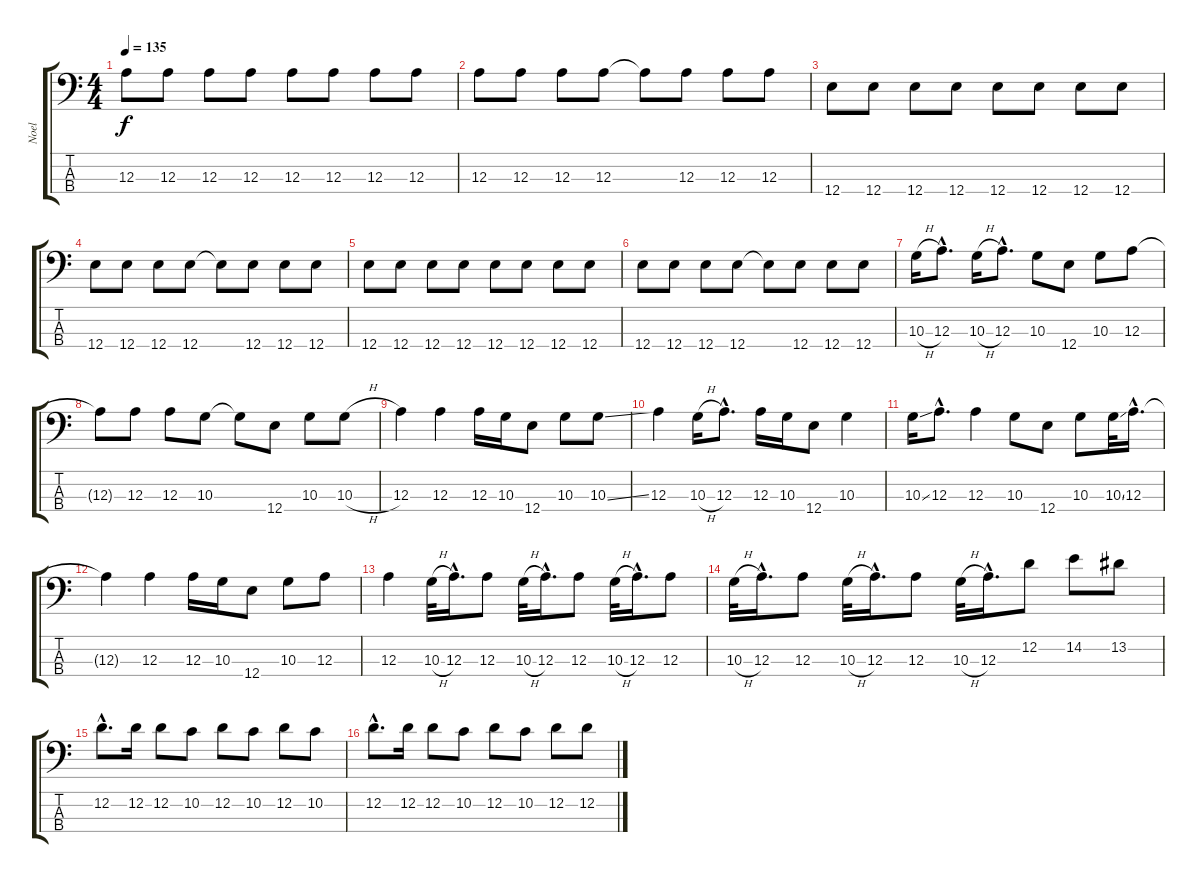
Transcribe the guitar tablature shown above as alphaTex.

\track ("Noel" "Noel") {instrument electricbassfinger}
\staff {score tabs}
\tuning (G2 D2 A1 E1) {hide}
\ts (4 4)
\tempo 135
\clef f4
\ks c
12.3.8{dy f} 12.3.8 12.3.8 12.3.8 12.3.8 12.3.8 12.3.8 12.3.8 |
12.3.8 12.3.8 12.3.8 12.3.8 12.3{t}.8 12.3.8 12.3.8 12.3.8 |
12.4.8 12.4.8 12.4.8 12.4.8 12.4.8 12.4.8 12.4.8 12.4.8 |
12.4.8 12.4.8 12.4.8 12.4.8 12.4{t}.8 12.4.8 12.4.8 12.4.8 |
12.4.8 12.4.8 12.4.8 12.4.8 12.4.8 12.4.8 12.4.8 12.4.8 |
12.4.8 12.4.8 12.4.8 12.4.8 12.4{t}.8 12.4.8 12.4.8 12.4.8 |
10.3{h}.16 12.3{hac}.8{d} 10.3{h}.16 12.3{hac}.8{d} 10.3.8 12.4.8 10.3.8 12.3.8 |
12.3{t}.8 12.3.8 12.3.8 10.3.8 10.3{t}.8 12.4.8 10.3.8 10.3{h}.8 |
12.3.4 12.3.4 12.3.16 10.3.16 12.4.8 10.3.8 10.3{ss}.8 |
12.3.4 10.3{h}.16 12.3{hac}.8{d} 12.3.16 10.3.16 12.4.8 10.3.4 |
10.3{ss}.16 12.3{hac}.8{d} 12.3.4 10.3.8 12.4.8 10.3.8 10.3{ss}.32 12.3{hac}.16{d} |
12.3{t}.4 12.3.4 12.3.16 10.3.16 12.4.8 10.3.8 12.3.8 |
12.3.4 10.3{h}.32 12.3{hac}.16{d} 12.3.8 10.3{h}.32 12.3{hac}.16{d} 12.3.8 10.3{h}.32 12.3{hac}.16{d} 12.3.8 |
10.3{h}.32 12.3{hac}.16{d} 12.3.8 10.3{h}.32 12.3{hac}.16{d} 12.3.8 10.3{h}.32 12.3{hac}.16{d} 12.2.8 14.2.8 13.2.8 |
12.2{hac}.8{d} 12.2.16 12.2.8 10.2.8 12.2.8 10.2.8 12.2.8 10.2.8 |
12.2{hac}.8{d} 12.2.16 12.2.8 10.2.8 12.2.8 10.2.8 12.2.8 12.2.8
